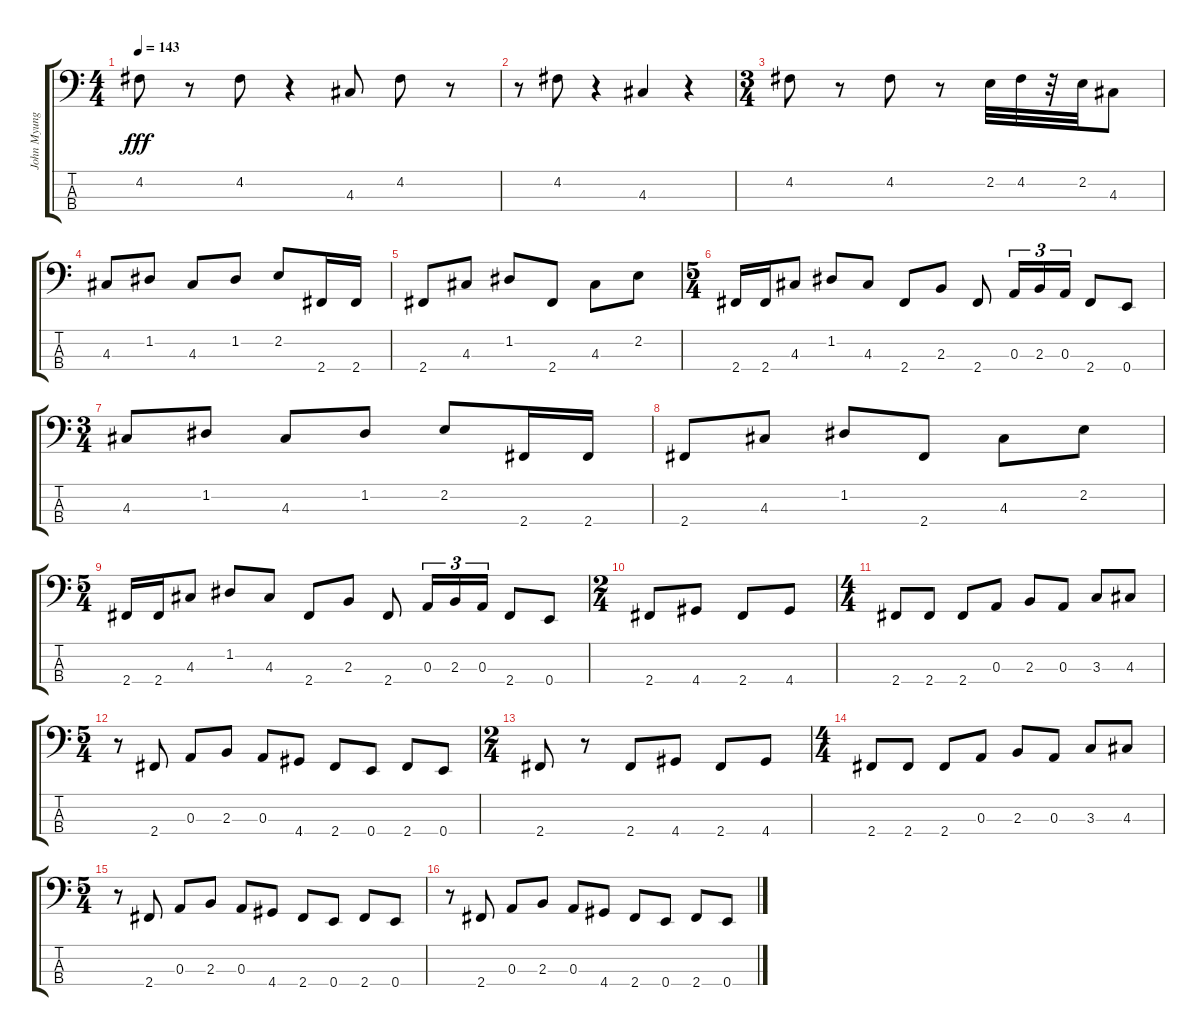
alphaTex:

\track ("John Myung (Bass)" "John Myung") {instrument electricbassfinger}
\staff {score tabs}
\tuning (G2 D2 A1 E1) {hide}
\ts (4 4)
\tempo 143
\clef f4
\ks c
4.2.8{dy fff} r.8 4.2.8 r.4 4.3.8 4.2.8 r.8 |
r.8 4.2.8 r.4 4.3.4 r.4 |
\ts (3 4)
4.2.8 r.8 4.2.8 r.8 2.2.32 4.2.32 r.32 2.2.32 4.3.8 |
4.3.8 1.2.8 4.3.8 1.2.8 2.2.8 2.4.16 2.4.16 |
2.4.8 4.3.8 1.2.8 2.4.8 4.3.8 2.2.8 |
\ts (5 4)
2.4.16 2.4.16 4.3.8 1.2.8 4.3.8 2.4.8 2.3.8 2.4.8 0.3.16{tu (3 2)} 2.3.16{tu (3 2)} 0.3.16{tu (3 2)} 2.4.8 0.4.8 |
\ts (3 4)
4.3.8 1.2.8 4.3.8 1.2.8 2.2.8 2.4.16 2.4.16 |
2.4.8 4.3.8 1.2.8 2.4.8 4.3.8 2.2.8 |
\ts (5 4)
2.4.16 2.4.16 4.3.8 1.2.8 4.3.8 2.4.8 2.3.8 2.4.8 0.3.16{tu (3 2)} 2.3.16{tu (3 2)} 0.3.16{tu (3 2)} 2.4.8 0.4.8 |
\ts (2 4)
2.4.8 4.4.8 2.4.8 4.4.8 |
\ts (4 4)
2.4.8 2.4.8 2.4.8 0.3.8 2.3.8 0.3.8 3.3.8 4.3.8 |
\ts (5 4)
r.8 2.4.8 0.3.8 2.3.8 0.3.8 4.4.8 2.4.8 0.4.8 2.4.8 0.4.8 |
\ts (2 4)
2.4.8 r.8 2.4.8 4.4.8 2.4.8 4.4.8 |
\ts (4 4)
2.4.8 2.4.8 2.4.8 0.3.8 2.3.8 0.3.8 3.3.8 4.3.8 |
\ts (5 4)
r.8 2.4.8 0.3.8 2.3.8 0.3.8 4.4.8 2.4.8 0.4.8 2.4.8 0.4.8 |
r.8 2.4.8 0.3.8 2.3.8 0.3.8 4.4.8 2.4.8 0.4.8 2.4.8 0.4.8
